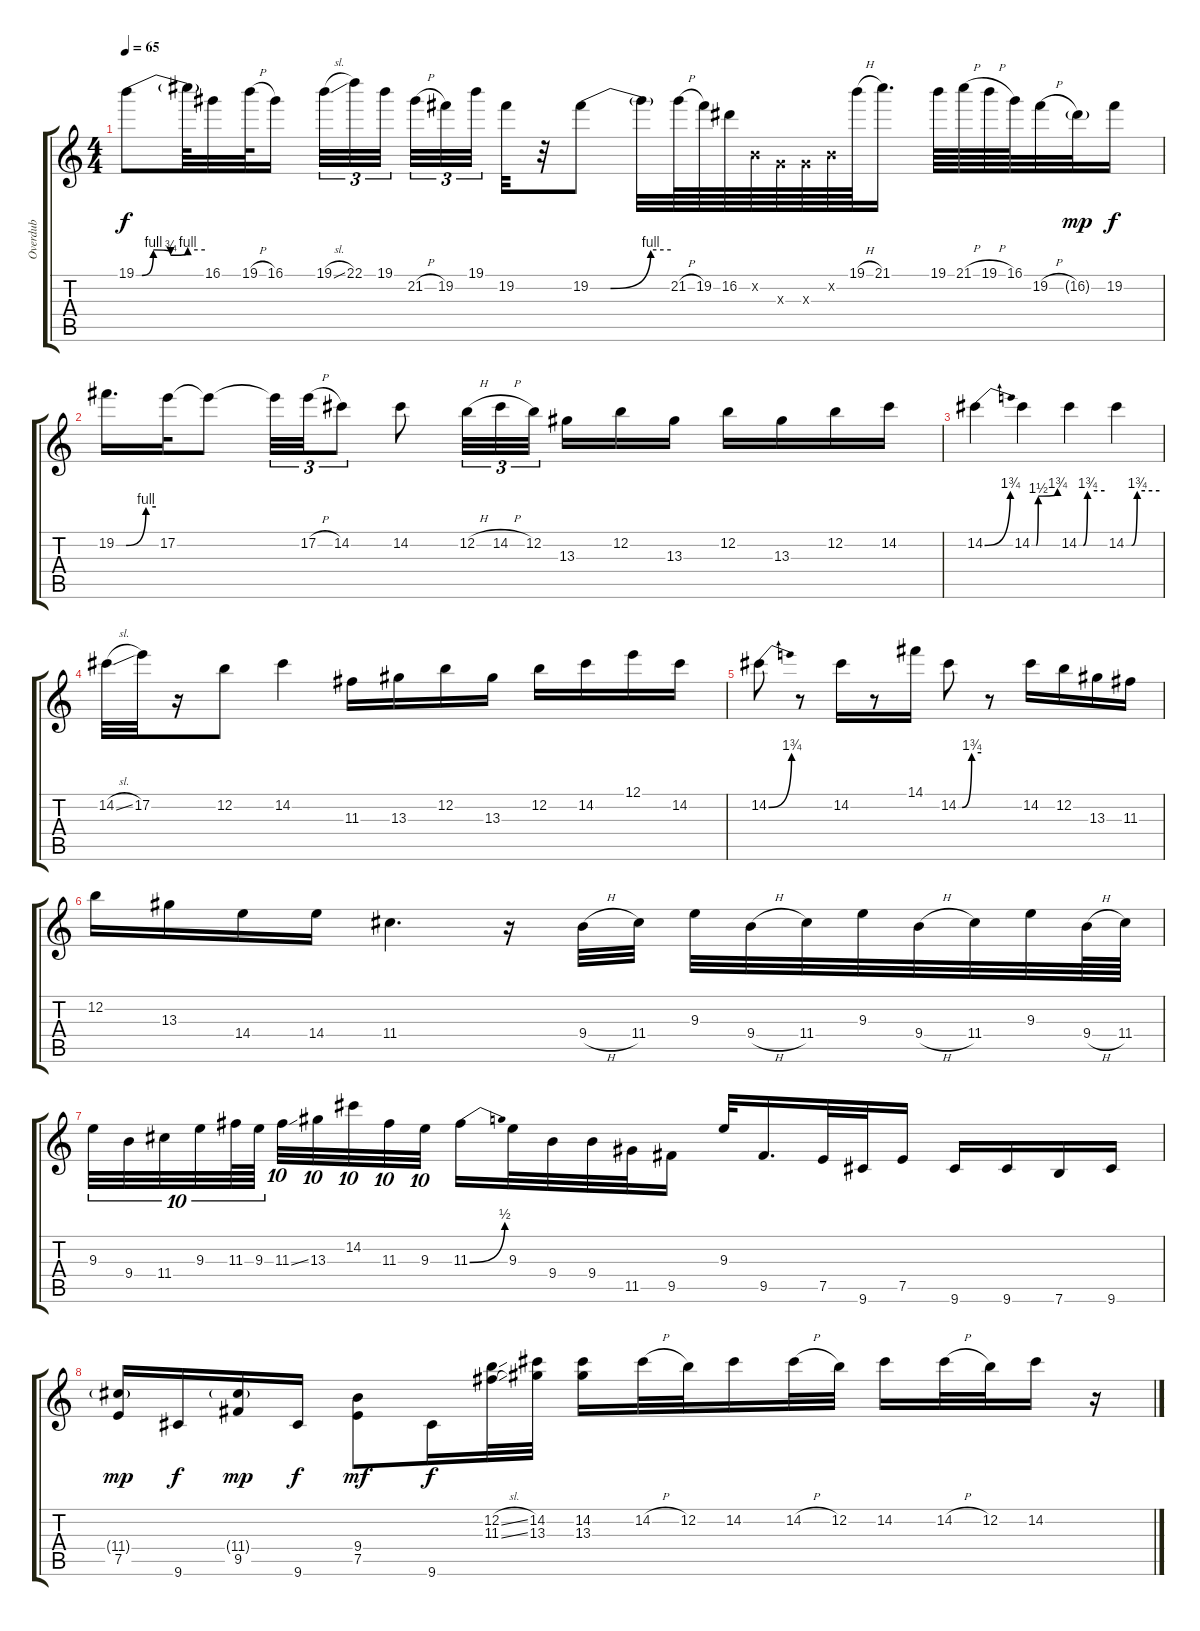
\track ("Overdub" "Overdub") {instrument fretlessbass}
\staff {score tabs}
\tuning (E4 B3 G3 D3 A2 E2) {hide}
\ts (4 4)
\tempo 65
\clef g2
\ks c
19.1{be (custom 0 0 5 0 15 4 30 3 45 4 60 4)}.8{dy f} 19.1{t}.64 16.1.32 19.1{h}.64 16.1.16 19.1{sl}.32{tu (3 2)} 22.1.32{tu (3 2)} 19.1.32{tu (3 2)} 21.2{h}.32{tu (3 2)} 19.2.32{tu (3 2)} 19.1.32{tu (3 2)} 19.2.32 r.32 19.2{be (custom 0 0 15 0 45 4 60 4)}.8 19.2{t}.32 21.2{h}.64 19.2.64 16.2.64 0.2{x}.64 0.3{x}.64 0.3{x}.64 0.2{x}.64 19.1{h}.64 21.1.16{d} 19.1.64 21.1{h}.64 19.1{h}.64 16.1.64 19.2{h}.32 16.2{g}.32{dy mp} 19.2.16{dy f} |
19.2{be (custom 0 0 15 0 45 4 60 4)}.16{d} 17.2.32 17.2{t}.8 17.2{t}.32{tu (3 2)} 17.2{h}.32{tu (3 2)} 14.2.8{tu (3 2)} 14.2.8 12.2{h}.32{tu (3 2)} 14.2{h}.32{tu (3 2)} 12.2.32{tu (3 2)} 13.3.16 12.2.16 13.3.16 12.2.16 13.3.16 12.2.16 14.2.16 |
14.2{be (bend 0 0 60 7)}.4 14.2{be (custom 0 0 10 0 15 6 60 7)}.4 14.2{be (custom 0 0 10 0 20 7 60 7)}.4 14.2{be (custom 0 0 10 0 20 7 60 7)}.4 |
14.2{sl}.32 17.2.32 r.16 12.2.8 14.2.4 11.3.16 13.3.16 12.2.16 13.3.16 12.2.16 14.2.16 12.1.16 14.2.16 |
14.2{be (bend 0 0 60 7)}.8 r.8 14.2.16 r.8 14.1.16 14.2{be (custom 0 0 10 0 35 7 60 7)}.8 r.8 14.2.16 12.2.16 13.3.16 11.3.16 |
12.2.16 13.3.16 14.4.16 14.4.16 11.4.4{d} r.16 9.4{h}.32 11.4.32 9.3.32 9.4{h}.32 11.4.32 9.3.32 9.4{h}.32 11.4.32 9.3.32 9.4{h}.64 11.4.64 |
9.3.32{tu (10 8)} 9.4.32{tu (10 8)} 11.4.32{tu (10 8)} 9.3.32{tu (10 8)} 11.3.64{tu (10 8)} 9.3.64{tu (10 8)} 11.3{ss}.32{tu (10 8)} 13.3.32{tu (10 8)} 14.2.32{tu (10 8)} 11.3.32{tu (10 8)} 9.3.32{tu (10 8)} 11.3{be (bend 0 0 60 2)}.16 9.3.32 9.4.32 9.4.32 11.5.32 9.5.16 9.3.32 9.5.16{d} 7.5.32 9.6.32 7.5.16 9.6.16 9.6.16 7.6.16 9.6.16 |
(11.4{g} 7.5).16{dy mp} 9.6.16{dy f} (11.4{g} 9.5).16{dy mp} 9.6.16{dy f} (9.4 7.5).8{dy mf} 9.6.16{dy f} (12.2{sl} 11.3{sl}).32 (14.2 13.3).32 (14.2 13.3).16 14.2{h}.32 12.2.32 14.2.16 14.2{h}.32 12.2.32 14.2.16 14.2{h}.32 12.2.32 14.2.16 r.16
